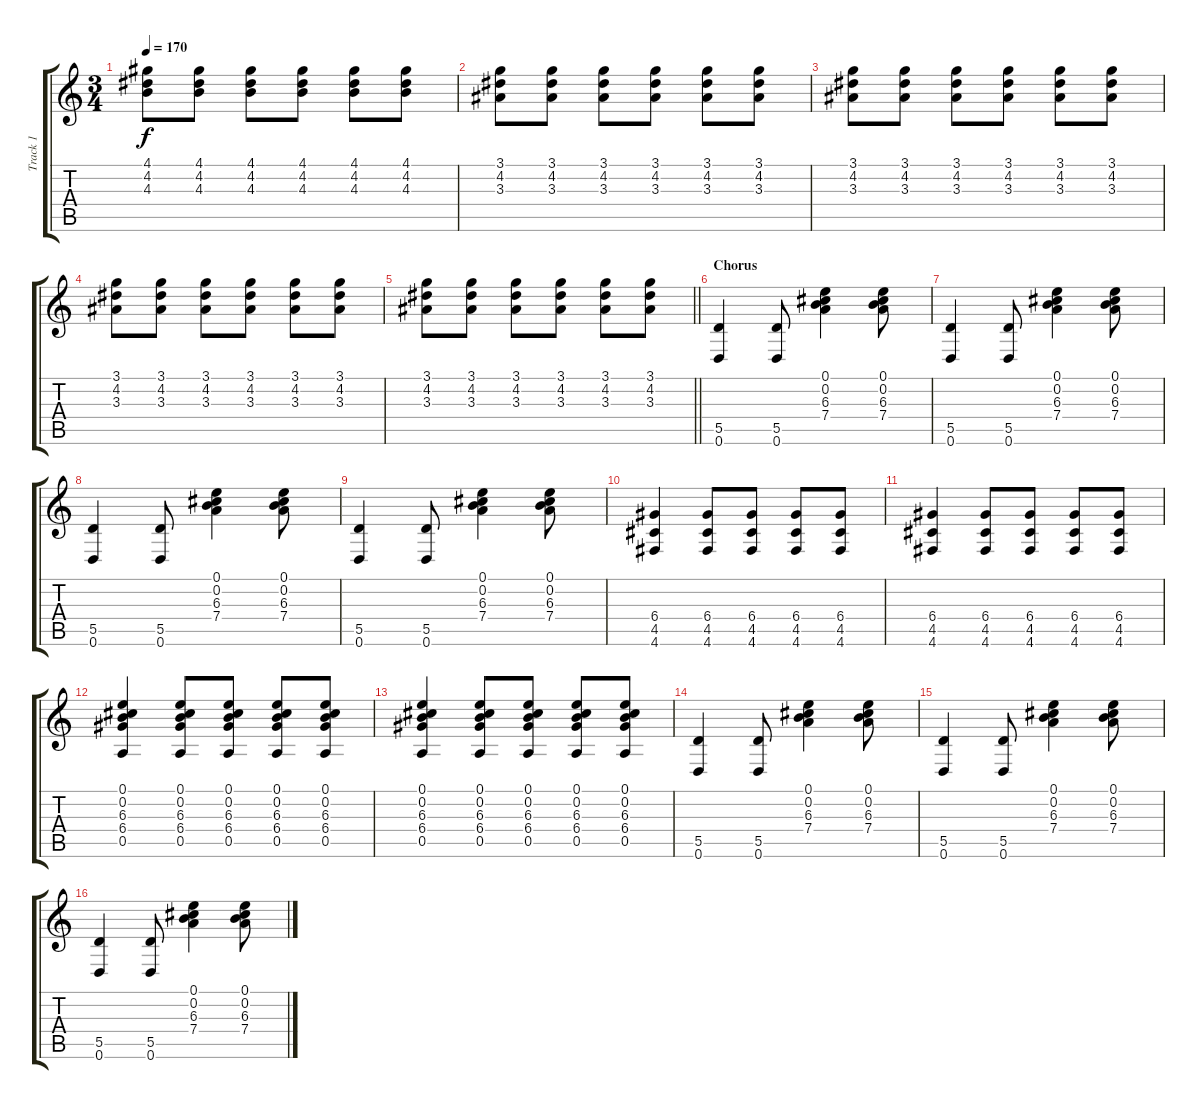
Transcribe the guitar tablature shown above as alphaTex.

\track ("Track 1" "Track 1") {instrument distortionguitar}
\staff {score tabs}
\tuning (E4 B3 G3 D3 A2 D2) {hide}
\ts (3 4)
\tempo 170
\clef g2
\ks c
(4.1 4.2 4.3).8{dy f} (4.1 4.2 4.3).8 (4.1 4.2 4.3).8 (4.1 4.2 4.3).8 (4.1 4.2 4.3).8 (4.1 4.2 4.3).8 |
(3.1 4.2 3.3).8 (3.1 4.2 3.3).8 (3.1 4.2 3.3).8 (3.1 4.2 3.3).8 (3.1 4.2 3.3).8 (3.1 4.2 3.3).8 |
(3.1 4.2 3.3).8 (3.1 4.2 3.3).8 (3.1 4.2 3.3).8 (3.1 4.2 3.3).8 (3.1 4.2 3.3).8 (3.1 4.2 3.3).8 |
(3.1 4.2 3.3).8 (3.1 4.2 3.3).8 (3.1 4.2 3.3).8 (3.1 4.2 3.3).8 (3.1 4.2 3.3).8 (3.1 4.2 3.3).8 |
\barLineRight lightlight
(3.1 4.2 3.3).8 (3.1 4.2 3.3).8 (3.1 4.2 3.3).8 (3.1 4.2 3.3).8 (3.1 4.2 3.3).8 (3.1 4.2 3.3).8 |
\section ("" "Chorus")
(5.5 0.6).4 (5.5 0.6).8 (0.1 0.2 6.3 7.4).4 (0.1 0.2 6.3 7.4).8 |
(5.5 0.6).4 (5.5 0.6).8 (0.1 0.2 6.3 7.4).4 (0.1 0.2 6.3 7.4).8 |
(5.5 0.6).4 (5.5 0.6).8 (0.1 0.2 6.3 7.4).4 (0.1 0.2 6.3 7.4).8 |
(5.5 0.6).4 (5.5 0.6).8 (0.1 0.2 6.3 7.4).4 (0.1 0.2 6.3 7.4).8 |
(6.4 4.5 4.6).4 (6.4 4.5 4.6).8 (6.4 4.5 4.6).8 (6.4 4.5 4.6).8 (6.4 4.5 4.6).8 |
(6.4 4.5 4.6).4 (6.4 4.5 4.6).8 (6.4 4.5 4.6).8 (6.4 4.5 4.6).8 (6.4 4.5 4.6).8 |
(0.1 0.2 6.3 6.4 0.5).4 (0.1 0.2 6.3 6.4 0.5).8 (0.1 0.2 6.3 6.4 0.5).8 (0.1 0.2 6.3 6.4 0.5).8 (0.1 0.2 6.3 6.4 0.5).8 |
(0.1 0.2 6.3 6.4 0.5).4 (0.1 0.2 6.3 6.4 0.5).8 (0.1 0.2 6.3 6.4 0.5).8 (0.1 0.2 6.3 6.4 0.5).8 (0.1 0.2 6.3 6.4 0.5).8 |
(5.5 0.6).4 (5.5 0.6).8 (0.1 0.2 6.3 7.4).4 (0.1 0.2 6.3 7.4).8 |
(5.5 0.6).4 (5.5 0.6).8 (0.1 0.2 6.3 7.4).4 (0.1 0.2 6.3 7.4).8 |
(5.5 0.6).4 (5.5 0.6).8 (0.1 0.2 6.3 7.4).4 (0.1 0.2 6.3 7.4).8
